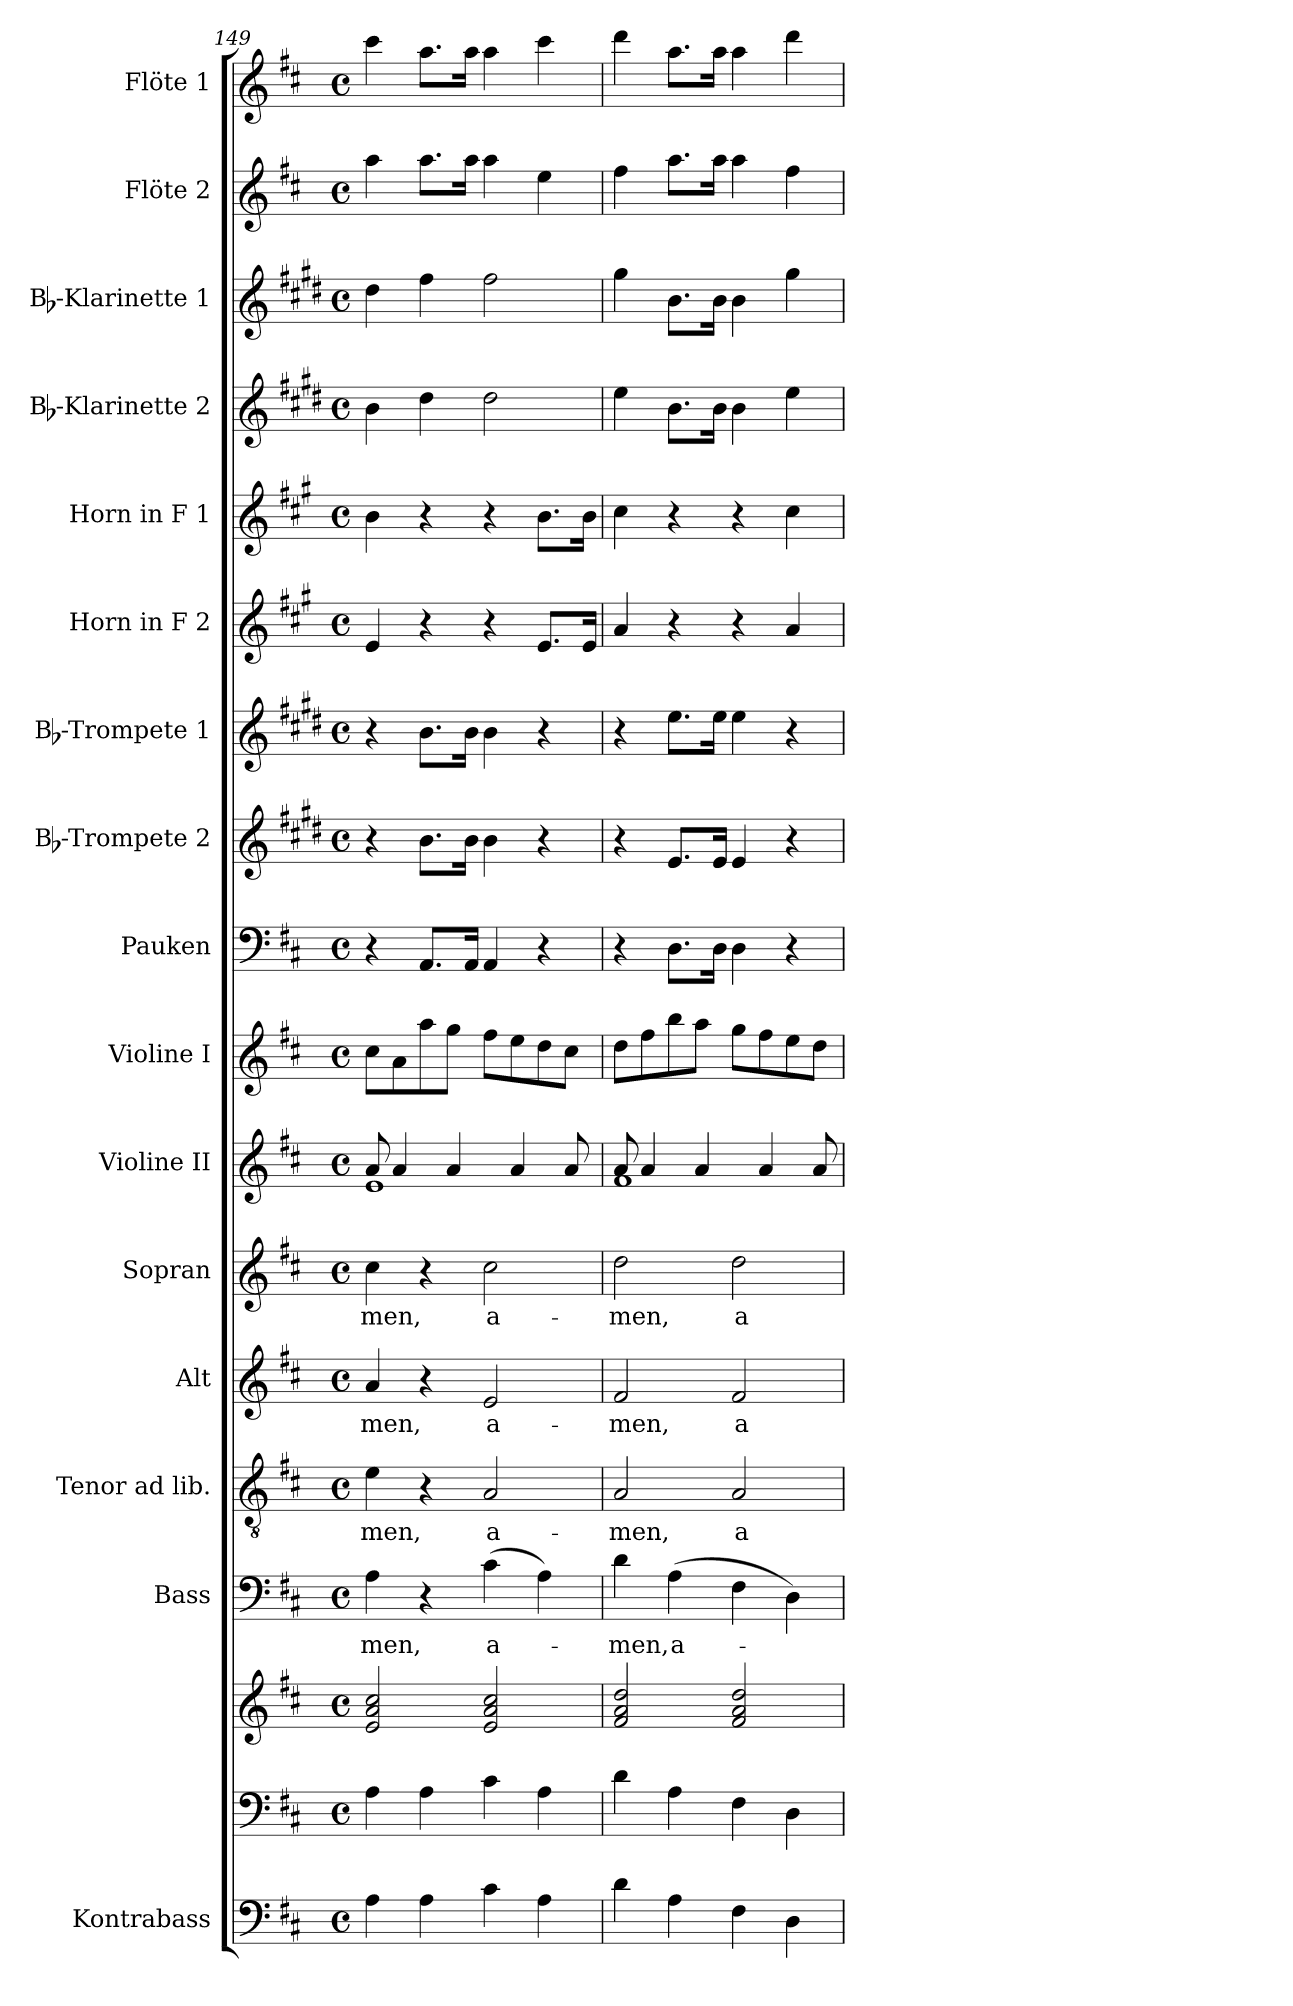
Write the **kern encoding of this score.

**kern	**kern	**kern	**kern	**text	**kern	**text	**kern	**text	**kern	**text	**kern	**kern	**kern	**kern	**kern	**kern	**kern	**kern	**kern	**kern	**kern
*part17	*part16	*part16	*part15	*part15	*part14	*part14	*part13	*part13	*part12	*part12	*part11	*part10	*part9	*part8	*part7	*part6	*part5	*part4	*part3	*part2	*part1
*staff18	*staff17	*staff16	*staff15	*staff15	*staff14	*staff14	*staff13	*staff13	*staff12	*staff12	*staff11	*staff10	*staff9	*staff8	*staff7	*staff6	*staff5	*staff4	*staff3	*staff2	*staff1
*I"Kontrabass	*	*	*I"Bass	*	*I"Tenor ad lib.	*	*I"Alt	*	*I"Sopran	*	*I"Violine II	*I"Violine I	*I"Pauken	*I"Bb-Trompete 2	*I"Bb-Trompete 1	*I"Horn in F 2	*I"Horn in F 1	*I"Bb-Klarinette 2	*I"Bb-Klarinette 1	*I"Flöte 2	*I"Flöte 1
*I'Kb.	*	*	*I'B.	*	*I'T.	*	*I'A.	*	*I'S.	*	*I'Vl. II	*I'Vl. I	*I'Pk.	*I'Bb Trp. 2	*I'Bb Trp. 1	*	*	*I'Bb Kl. 2	*I'Bb Kl. 1	*I'Fl. 2	*I'Fl. 1
*clefF4	*clefF4	*clefG2	*clefF4	*	*clefGv2	*	*clefG2	*	*clefG2	*	*clefG2	*clefG2	*clefF4	*clefG2	*clefG2	*clefG2	*clefG2	*clefG2	*clefG2	*clefG2	*clefG2
*ITrd7c12	*	*	*	*	*	*	*	*	*	*	*	*	*	*ITrd1c2	*ITrd1c2	*ITrd4c7	*ITrd4c7	*ITrd1c2	*ITrd1c2	*	*
*k[f#c#]	*k[f#c#]	*k[f#c#]	*k[f#c#]	*	*k[f#c#]	*	*k[f#c#]	*	*k[f#c#]	*	*k[f#c#]	*k[f#c#]	*k[f#c#]	*k[f#c#]	*k[f#c#]	*k[f#c#]	*k[f#c#]	*k[f#c#]	*k[f#c#]	*k[f#c#]	*k[f#c#]
*D:	*D:	*D:	*D:	*	*D:	*	*D:	*	*D:	*	*D:	*D:	*D:	*D:	*D:	*D:	*D:	*D:	*D:	*D:	*D:
*M4/4	*M4/4	*M4/4	*M4/4	*	*M4/4	*	*M4/4	*	*M4/4	*	*M4/4	*M4/4	*M4/4	*M4/4	*M4/4	*M4/4	*M4/4	*M4/4	*M4/4	*M4/4	*M4/4
*met(c)	*met(c)	*met(c)	*met(c)	*	*met(c)	*	*met(c)	*	*met(c)	*	*met(c)	*met(c)	*met(c)	*met(c)	*met(c)	*met(c)	*met(c)	*met(c)	*met(c)	*met(c)	*met(c)
=149	=149	=149	=149	=149	=149	=149	=149	=149	=149	=149	=149	=149	=149	=149	=149	=149	=149	=149	=149	=149	=149
!	!	!	!	!LO:LY:b	!	!LO:LY:b	!	!LO:LY:b	!	!LO:LY:b	!	!	!	!	!	!	!	!	!	!	!
*	*	*	*	*	*	*	*	*	*	*	*^	*	*	*	*	*	*	*	*	*	*
4AA\	4A\	2e/ 2a/ 2cc#/	4A\	-men,	4e\	-men,	4a/	-men,	4cc#\	-men,	8a/	1e	8cc#\L	4r	4r	4r	4A/	4e\	4a\	4cc#\	4aa\	4ccc#\
.	.	.	.	.	.	.	.	.	.	.	4a/	.	8a\	.	.	.	.	.	.	.	.	.
4AA\	4A\	.	4r	.	4r	.	4r	.	4r	.	.	.	8aa\	8.AA/L	8.a\L	8.a\L	4r	4r	4cc#\	4ee\	8.aa\L	8.aa\L
.	.	.	.	.	.	.	.	.	.	.	4a/	.	8gg\J	.	.	.	.	.	.	.	.	.
.	.	.	.	.	.	.	.	.	.	.	.	.	.	16AA/Jk	16a\Jk	16a\Jk	.	.	.	.	16aa\Jk	16aa\Jk
!	!	!	!	!LO:LY:b	!	!LO:LY:b	!	!LO:LY:b	!	!LO:LY:b	!	!	!	!	!	!	!	!	!	!	!	!
4C#\	4c#\	2e/ 2a/ 2cc#/	(>4c#\	a-	2A/	a-	2e/	a-	2cc#\	a-	.	.	8ff#\L	4AA/	4a\	4a\	4r	4r	2cc#\	2ee\	4aa\	4aa\
.	.	.	.	.	.	.	.	.	.	.	4a/	.	8ee\	.	.	.	.	.	.	.	.	.
4AA\	4A\	.	4A\)	.	.	.	.	.	.	.	.	.	8dd\	4r	4r	4r	8.A/L	8.e\L	.	.	4ee\	4ccc#\
.	.	.	.	.	.	.	.	.	.	.	8a/	.	8cc#\J	.	.	.	.	.	.	.	.	.
.	.	.	.	.	.	.	.	.	.	.	.	.	.	.	.	.	16A/Jk	16e\Jk	.	.	.	.
=150	=150	=150	=150	=150	=150	=150	=150	=150	=150	=150	=150	=150	=150	=150	=150	=150	=150	=150	=150	=150	=150	=150
!	!	!	!	!LO:LY:b	!	!LO:LY:b	!	!LO:LY:b	!	!LO:LY:b	!	!	!	!	!	!	!	!	!	!	!	!
4D\	4d\	2f#/ 2a/ 2dd/	4d\	-men,	2A/	-men,	2f#/	-men,	2dd\	-men,	8a/	1f#	8dd\L	4r	4r	4r	4d/	4f#\	4dd\	4ff#\	4ff#\	4ddd\
.	.	.	.	.	.	.	.	.	.	.	4a/	.	8ff#\	.	.	.	.	.	.	.	.	.
!	!	!	!	!LO:LY:b	!	!	!	!	!	!	!	!	!	!	!	!	!	!	!	!	!	!
4AA\	4A\	.	(>4A\	a-	.	.	.	.	.	.	.	.	8bb\	8.D\L	8.d/L	8.dd\L	4r	4r	8.a\L	8.a\L	8.aa\L	8.aa\L
.	.	.	.	.	.	.	.	.	.	.	4a/	.	8aa\J	.	.	.	.	.	.	.	.	.
.	.	.	.	.	.	.	.	.	.	.	.	.	.	16D\Jk	16d/Jk	16dd\Jk	.	.	16a\Jk	16a\Jk	16aa\Jk	16aa\Jk
!	!	!	!	!	!	!LO:LY:b	!	!LO:LY:b	!	!LO:LY:b	!	!	!	!	!	!	!	!	!	!	!	!
4FF#\	4F#\	2f#/ 2a/ 2dd/	4F#\	.	2A/	a-	2f#/	a-	2dd\	a-	.	.	8gg\L	4D\	4d/	4dd\	4r	4r	4a\	4a\	4aa\	4aa\
.	.	.	.	.	.	.	.	.	.	.	4a/	.	8ff#\	.	.	.	.	.	.	.	.	.
4DD\	4D\	.	4D\)	.	.	.	.	.	.	.	.	.	8ee\	4r	4r	4r	4d/	4f#\	4dd\	4ff#\	4ff#\	4ddd\
.	.	.	.	.	.	.	.	.	.	.	8a/	.	8dd\J	.	.	.	.	.	.	.	.	.
*	*	*	*	*	*	*	*	*	*	*	*v	*v	*	*	*	*	*	*	*	*	*	*
=	=	=	=	=	=	=	=	=	=	=	=	=	=	=	=	=	=	=	=	=	=
*-	*-	*-	*-	*-	*-	*-	*-	*-	*-	*-	*-	*-	*-	*-	*-	*-	*-	*-	*-	*-	*-
